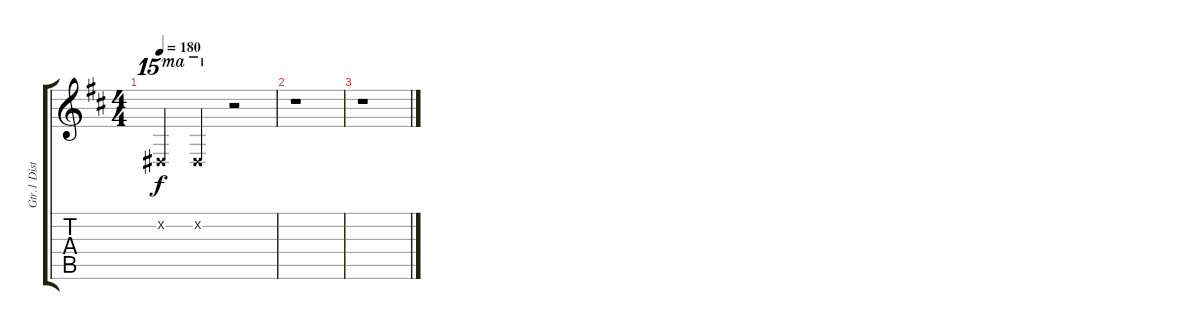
\track ("Gtr.1 Dist Gtr. Open E Tuning" "Gtr.1 Dist") {instrument distortionguitar}
\staff {score tabs}
\tuning (E4 B3 Ab3 E3 B2 E2) {hide}
\ts (4 4)
\tempo 180
\clef g2
\ks d
4.2{x}.4{ot 15ma dy f} 4.2{x}.4{ot 15ma} r.2 |
r.1 |
r.1
